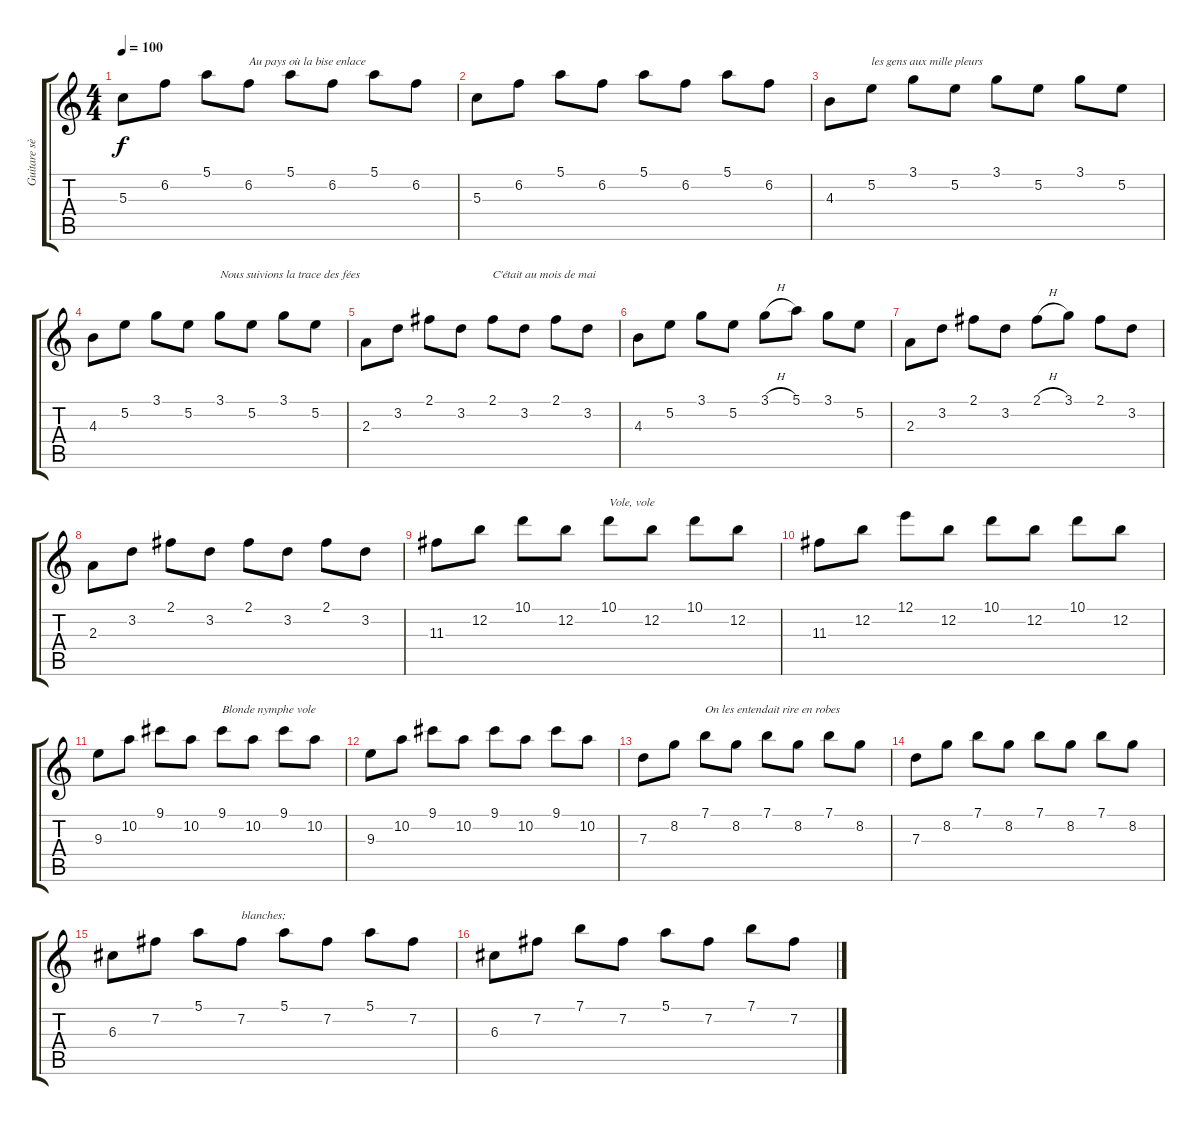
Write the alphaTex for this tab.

\track ("Guitare sèche" "Guitare sè") {instrument acousticguitarnylon}
\staff {score tabs}
\tuning (E4 B3 G3 D3 A2 E2) {hide}
\ts (4 4)
\tempo 100
\clef g2
\ks c
5.3.8{dy f} 6.2.8 5.1.8 6.2.8{txt "Au pays où la bise enlace"} 5.1.8 6.2.8 5.1.8 6.2.8 |
5.3.8 6.2.8 5.1.8 6.2.8 5.1.8 6.2.8 5.1.8 6.2.8 |
4.3.8 5.2.8{txt "les gens aux mille pleurs"} 3.1.8 5.2.8 3.1.8 5.2.8 3.1.8 5.2.8 |
4.3.8 5.2.8 3.1.8 5.2.8 3.1.8{txt "Nous suivions la trace des fées"} 5.2.8 3.1.8 5.2.8 |
2.3.8 3.2.8 2.1.8 3.2.8 2.1.8{txt "C'était au mois de mai"} 3.2.8 2.1.8 3.2.8 |
4.3.8 5.2.8 3.1.8 5.2.8 3.1{h}.8 5.1.8 3.1.8 5.2.8 |
2.3.8 3.2.8 2.1.8 3.2.8 2.1{h}.8 3.1.8 2.1.8 3.2.8 |
2.3.8 3.2.8 2.1.8 3.2.8 2.1.8 3.2.8 2.1.8 3.2.8 |
11.3.8 12.2.8 10.1.8 12.2.8 10.1.8{txt "Vole, vole"} 12.2.8 10.1.8 12.2.8 |
11.3.8 12.2.8 12.1.8 12.2.8 10.1.8 12.2.8 10.1.8 12.2.8 |
9.3.8 10.2.8 9.1.8 10.2.8 9.1.8{txt "Blonde nymphe vole"} 10.2.8 9.1.8 10.2.8 |
9.3.8 10.2.8 9.1.8 10.2.8 9.1.8 10.2.8 9.1.8 10.2.8 |
7.3.8 8.2.8 7.1.8{txt "On les entendait rire en robes"} 8.2.8 7.1.8 8.2.8 7.1.8 8.2.8 |
7.3.8 8.2.8 7.1.8 8.2.8 7.1.8 8.2.8 7.1.8 8.2.8 |
6.3.8 7.2.8 5.1.8 7.2.8{txt "blanches;"} 5.1.8 7.2.8 5.1.8 7.2.8 |
6.3.8 7.2.8 7.1.8 7.2.8 5.1.8 7.2.8 7.1.8 7.2.8
